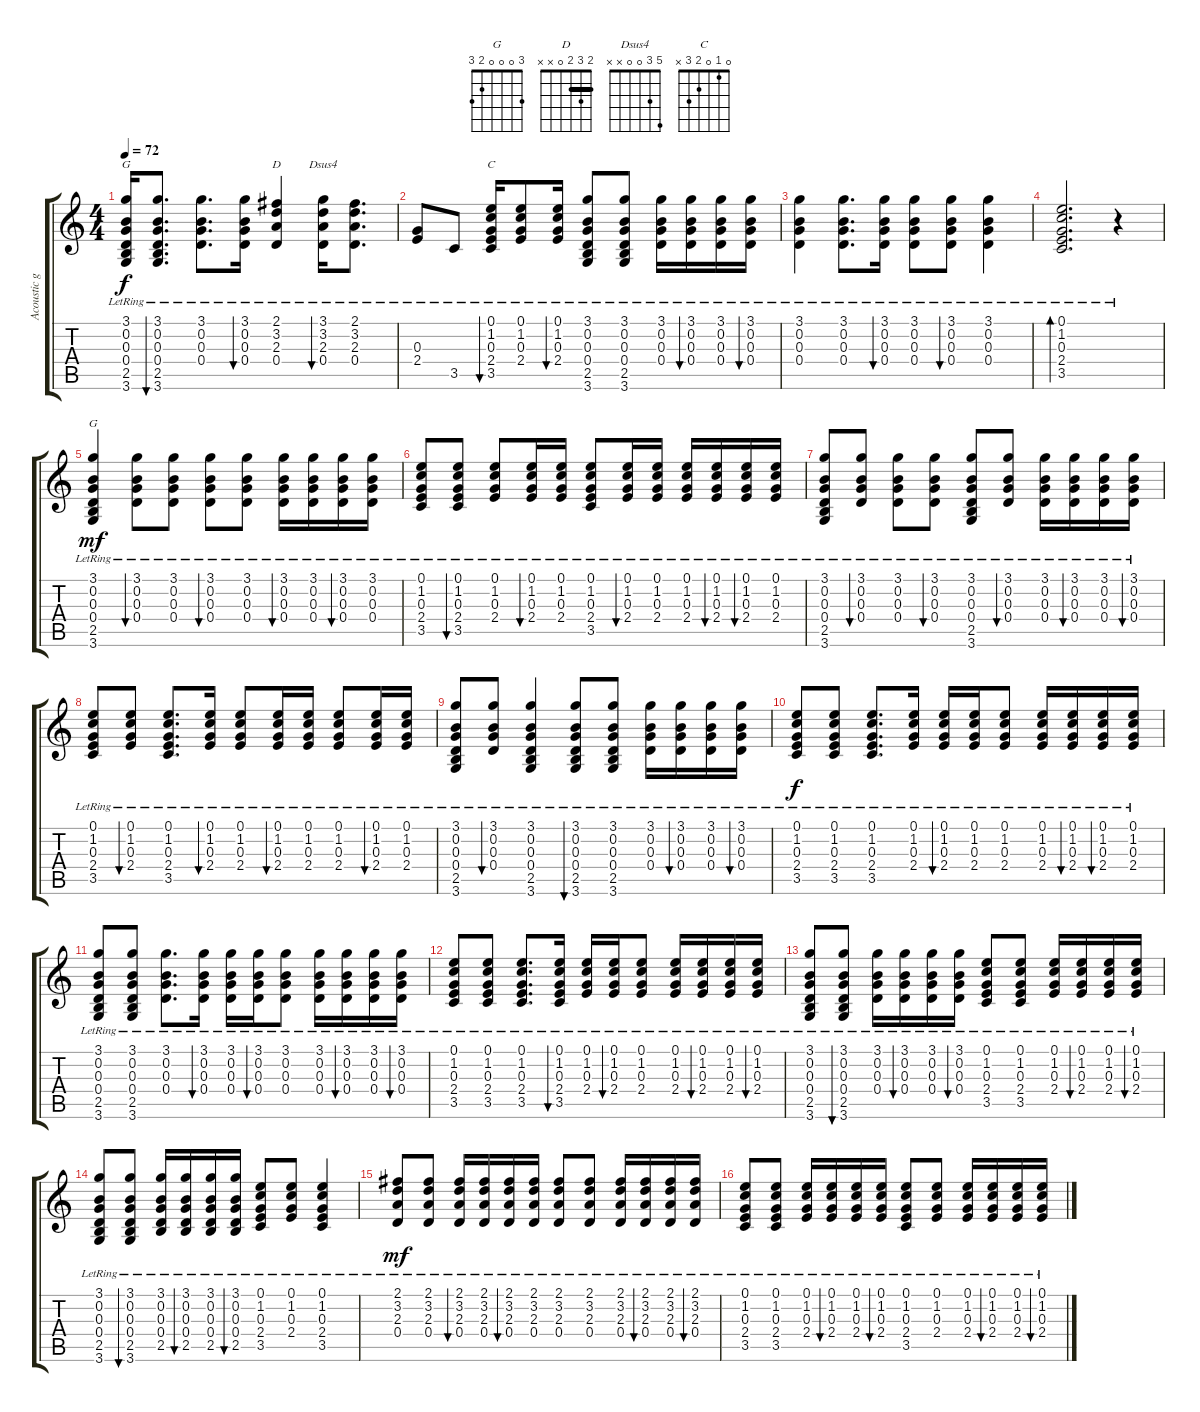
\track ("Acoustic guitar" "Acoustic g") {instrument acousticguitarsteel}
\staff {score tabs}
\tuning (E4 B3 G3 D3 A2 E2) {hide}
\chord ("G" 3 0 0 0 x x)
\chord ("D" 2 3 2 0 x x) {barre 2}
\chord ("Dsus4" 5 3 0 0 x x)
\chord ("C" 0 1 0 2 3 x)
\chord ("G" 3 0 0 0 2 3)
\ts (4 4)
\tempo 72
\clef g2
\ks c
(3.1{lr} 0.2{lr} 0.3{lr} 0.4{lr} 2.5 3.6).16{ch "G" dy f} (3.1{lr} 0.2{lr} 0.3{lr} 0.4{lr} 2.5 3.6).8{d bu 120} (3.1{lr} 0.2{lr} 0.3{lr} 0.4{lr}).8{d} (3.1{lr} 0.2{lr} 0.3{lr} 0.4{lr}).16{bu 120} (2.1{lr} 3.2{lr} 2.3{lr} 0.4{lr}).4{ch "D"} (3.1{lr} 3.2{lr} 2.3{lr} 0.4{lr}).16{bu 120 ch "Dsus4"} (2.1{lr} 3.2{lr} 2.3{lr} 0.4{lr}).8{d} |
(0.3{lr} 2.4{lr}).8 3.5{lr}.8 (0.1{lr} 1.2{lr} 0.3{lr} 2.4{lr} 3.5{lr}).16{bu 120 ch "C"} (0.1{lr} 1.2{lr} 0.3{lr} 2.4{lr}).8 (0.1{lr} 1.2{lr} 0.3{lr} 2.4{lr}).16{bu 120} (3.1{lr} 0.2{lr} 0.3{lr} 0.4{lr} 2.5 3.6).8 (3.1{lr} 0.2{lr} 0.3{lr} 0.4{lr} 2.5 3.6).8 (3.1{lr} 0.2{lr} 0.3{lr} 0.4{lr}).16 (3.1{lr} 0.2{lr} 0.3{lr} 0.4{lr}).16{bu 120} (3.1{lr} 0.2{lr} 0.3{lr} 0.4{lr}).16 (3.1{lr} 0.2{lr} 0.3{lr} 0.4{lr}).16{bu 120} |
(3.1{lr} 0.2{lr} 0.3{lr} 0.4{lr}).4 (3.1{lr} 0.2{lr} 0.3{lr} 0.4{lr}).8{d} (3.1{lr} 0.2{lr} 0.3{lr} 0.4{lr}).16{bu 120} (3.1{lr} 0.2{lr} 0.3{lr} 0.4{lr}).8 (3.1{lr} 0.2{lr} 0.3{lr} 0.4{lr}).8{bu 120} (3.1{lr} 0.2{lr} 0.3{lr} 0.4{lr}).4 |
(0.1{lr} 1.2{lr} 0.3{lr} 2.4{lr} 3.5{lr}).2{d bd 120} r.4 |
(3.1{lr} 0.2{lr} 0.3{lr} 0.4{lr} 2.5 3.6).4{ch "G" dy mf} (3.1{lr} 0.2{lr} 0.3{lr} 0.4{lr}).8{bu 120} (3.1{lr} 0.2{lr} 0.3{lr} 0.4{lr}).8 (3.1{lr} 0.2{lr} 0.3{lr} 0.4{lr}).8{bu 120} (3.1{lr} 0.2{lr} 0.3{lr} 0.4{lr}).8 (3.1{lr} 0.2{lr} 0.3{lr} 0.4{lr}).16{bu 60} (3.1{lr} 0.2{lr} 0.3{lr} 0.4{lr}).16 (3.1{lr} 0.2{lr} 0.3{lr} 0.4{lr}).16{bu 60} (3.1{lr} 0.2{lr} 0.3{lr} 0.4{lr}).16 |
(0.1{lr} 1.2{lr} 0.3{lr} 2.4{lr} 3.5{lr}).8 (0.1{lr} 1.2{lr} 0.3{lr} 2.4{lr} 3.5).8{bu 120} (0.1{lr} 1.2{lr} 0.3{lr} 2.4{lr}).8 (0.1{lr} 1.2{lr} 0.3{lr} 2.4{lr}).16{bu 60} (0.1{lr} 1.2{lr} 0.3{lr} 2.4{lr}).16 (0.1{lr} 1.2{lr} 0.3{lr} 2.4{lr} 3.5{lr}).8 (0.1{lr} 1.2{lr} 0.3{lr} 2.4{lr}).16{bu 60} (0.1{lr} 1.2{lr} 0.3{lr} 2.4{lr}).16 (0.1{lr} 1.2{lr} 0.3{lr} 2.4{lr}).16 (0.1{lr} 1.2{lr} 0.3{lr} 2.4{lr}).16{bu 60} (0.1{lr} 1.2{lr} 0.3{lr} 2.4{lr}).16{bu 60} (0.1{lr} 1.2{lr} 0.3{lr} 2.4{lr}).16 |
(3.1{lr} 0.2{lr} 0.3{lr} 0.4{lr} 2.5 3.6).8 (3.1{lr} 0.2{lr} 0.3{lr} 0.4{lr}).8{bu 120} (3.1{lr} 0.2{lr} 0.3{lr} 0.4{lr}).8 (3.1{lr} 0.2{lr} 0.3{lr} 0.4{lr}).8{bu 120} (3.1{lr} 0.2{lr} 0.3{lr} 0.4{lr} 2.5 3.6).8 (3.1{lr} 0.2{lr} 0.3{lr} 0.4{lr}).8{bu 120} (3.1{lr} 0.2{lr} 0.3{lr} 0.4{lr}).16 (3.1{lr} 0.2{lr} 0.3{lr} 0.4{lr}).16{bu 60} (3.1{lr} 0.2{lr} 0.3{lr} 0.4{lr}).16 (3.1{lr} 0.2{lr} 0.3{lr} 0.4{lr}).16{bu 60} |
(0.1{lr} 1.2{lr} 0.3{lr} 2.4{lr} 3.5{lr}).8 (0.1{lr} 1.2{lr} 0.3{lr} 2.4{lr}).8{bu 120} (0.1{lr} 1.2{lr} 0.3{lr} 2.4{lr} 3.5{lr}).8{d} (0.1{lr} 1.2{lr} 0.3{lr} 2.4{lr}).16{bu 60} (0.1{lr} 1.2{lr} 0.3{lr} 2.4{lr}).8 (0.1{lr} 1.2{lr} 0.3{lr} 2.4{lr}).16{bu 60} (0.1{lr} 1.2{lr} 0.3{lr} 2.4{lr}).16 (0.1{lr} 1.2{lr} 0.3{lr} 2.4{lr}).8 (0.1{lr} 1.2{lr} 0.3{lr} 2.4{lr}).16{bu 60} (0.1{lr} 1.2{lr} 0.3{lr} 2.4{lr}).16 |
(3.1{lr} 0.2{lr} 0.3{lr} 0.4{lr} 2.5{lr} 3.6{lr}).8 (3.1{lr} 0.2{lr} 0.3{lr} 0.4{lr}).8{bu 120} (3.1{lr} 0.2{lr} 0.3{lr} 0.4{lr} 2.5{lr} 3.6{lr}).4 (3.1{lr} 0.2{lr} 0.3{lr} 0.4{lr} 2.5{lr} 3.6{lr}).8{bu 120} (3.1{lr} 0.2{lr} 0.3{lr} 0.4{lr} 2.5{lr} 3.6{lr}).8 (3.1{lr} 0.2{lr} 0.3{lr} 0.4{lr}).16 (3.1{lr} 0.2{lr} 0.3{lr} 0.4{lr}).16{bu 60} (3.1{lr} 0.2{lr} 0.3{lr} 0.4{lr}).16 (3.1{lr} 0.2{lr} 0.3{lr} 0.4{lr}).16{bu 60} |
(0.1{lr} 1.2{lr} 0.3{lr} 2.4{lr} 3.5{lr}).8{dy f} (0.1{lr} 1.2{lr} 0.3{lr} 2.4{lr} 3.5).8 (0.1{lr} 1.2{lr} 0.3{lr} 2.4{lr} 3.5{lr}).8{d} (0.1{lr} 1.2{lr} 0.3{lr} 2.4{lr}).16 (0.1{lr} 1.2{lr} 0.3{lr} 2.4{lr}).16{bu 60} (0.1{lr} 1.2{lr} 0.3{lr} 2.4{lr}).16 (0.1{lr} 1.2{lr} 0.3{lr} 2.4{lr}).8 (0.1{lr} 1.2{lr} 0.3{lr} 2.4{lr}).16 (0.1{lr} 1.2{lr} 0.3{lr} 2.4{lr}).16{bu 60} (0.1{lr} 1.2{lr} 0.3{lr} 2.4{lr}).16{bu 60} (0.1{lr} 1.2{lr} 0.3{lr} 2.4{lr}).16 |
(3.1{lr} 0.2{lr} 0.3{lr} 0.4{lr} 2.5{lr} 3.6{lr}).8 (3.1{lr} 0.2{lr} 0.3{lr} 0.4{lr} 2.5{lr} 3.6{lr}).8 (3.1{lr} 0.2{lr} 0.3{lr} 0.4{lr}).8{d} (3.1{lr} 0.2{lr} 0.3{lr} 0.4{lr}).16{bu 60} (3.1{lr} 0.2{lr} 0.3{lr} 0.4{lr}).16 (3.1{lr} 0.2{lr} 0.3{lr} 0.4{lr}).16{bu 60} (3.1{lr} 0.2{lr} 0.3{lr} 0.4{lr}).8 (3.1{lr} 0.2{lr} 0.3{lr} 0.4{lr}).16 (3.1{lr} 0.2{lr} 0.3{lr} 0.4{lr}).16{bu 60} (3.1{lr} 0.2{lr} 0.3{lr} 0.4{lr}).16 (3.1{lr} 0.2{lr} 0.3{lr} 0.4{lr}).16{bu 60} |
(0.1{lr} 1.2{lr} 0.3{lr} 2.4{lr} 3.5{lr}).8 (0.1{lr} 1.2{lr} 0.3{lr} 2.4{lr} 3.5{lr}).8 (0.1{lr} 1.2{lr} 0.3{lr} 2.4{lr} 3.5{lr}).8{d} (0.1{lr} 1.2{lr} 0.3{lr} 2.4{lr} 3.5{lr}).16{bu 60} (0.1{lr} 1.2{lr} 0.3{lr} 2.4{lr}).16 (0.1{lr} 1.2{lr} 0.3{lr} 2.4{lr}).16{bu 60} (0.1{lr} 1.2{lr} 0.3{lr} 2.4{lr}).8 (0.1{lr} 1.2{lr} 0.3{lr} 2.4{lr}).16 (0.1{lr} 1.2{lr} 0.3{lr} 2.4{lr}).16{bu 60} (0.1{lr} 1.2{lr} 0.3{lr} 2.4{lr}).16 (0.1{lr} 1.2{lr} 0.3{lr} 2.4{lr}).16{bu 60} |
(3.1{lr} 0.2{lr} 0.3{lr} 0.4{lr} 2.5{lr} 3.6{lr}).8 (3.1{lr} 0.2{lr} 0.3{lr} 0.4{lr} 2.5{lr} 3.6{lr}).8{bu 120} (3.1{lr} 0.2{lr} 0.3{lr} 0.4{lr}).16 (3.1{lr} 0.2{lr} 0.3{lr} 0.4{lr}).16{bu 60} (3.1{lr} 0.2{lr} 0.3{lr} 0.4{lr}).16 (3.1{lr} 0.2{lr} 0.3{lr} 0.4{lr}).16{bu 60} (0.1{lr} 1.2{lr} 0.3{lr} 2.4{lr} 3.5{lr}).8 (0.1{lr} 1.2{lr} 0.3{lr} 2.4{lr} 3.5).8 (0.1{lr} 1.2{lr} 0.3{lr} 2.4{lr}).16 (0.1{lr} 1.2{lr} 0.3{lr} 2.4{lr}).16{bu 60} (0.1{lr} 1.2{lr} 0.3{lr} 2.4{lr}).16 (0.1{lr} 1.2{lr} 0.3{lr} 2.4{lr}).16{bu 60} |
(3.1{lr} 0.2{lr} 0.3{lr} 0.4{lr} 2.5{lr} 3.6{lr}).8 (3.1{lr} 0.2{lr} 0.3{lr} 0.4{lr} 2.5{lr} 3.6{lr}).8{bu 120} (3.1{lr} 0.2{lr} 0.3{lr} 0.4{lr} 2.5{lr}).16 (3.1{lr} 0.2{lr} 0.3{lr} 0.4{lr} 2.5{lr}).16{bu 60} (3.1{lr} 0.2{lr} 0.3{lr} 0.4{lr} 2.5{lr}).16 (3.1{lr} 0.2{lr} 0.3{lr} 0.4{lr} 2.5{lr}).16{bu 60} (0.1{lr} 1.2{lr} 0.3{lr} 2.4{lr} 3.5{lr}).8 (0.1{lr} 1.2{lr} 0.3{lr} 2.4{lr}).8 (0.1{lr} 1.2{lr} 0.3{lr} 2.4{lr} 3.5{lr}).4 |
(2.1{lr} 3.2{lr} 2.3{lr} 0.4{lr}).8{dy mf} (2.1{lr} 3.2{lr} 2.3{lr} 0.4{lr}).8 (2.1{lr} 3.2{lr} 2.3{lr} 0.4{lr}).16{bu 60} (2.1{lr} 3.2{lr} 2.3{lr} 0.4{lr}).16 (2.1{lr} 3.2{lr} 2.3{lr} 0.4{lr}).16{bu 60} (2.1{lr} 3.2{lr} 2.3{lr} 0.4{lr}).16 (2.1{lr} 3.2{lr} 2.3{lr} 0.4{lr}).8 (2.1{lr} 3.2{lr} 2.3{lr} 0.4{lr}).8 (2.1{lr} 3.2{lr} 2.3{lr} 0.4{lr}).16 (2.1{lr} 3.2{lr} 2.3{lr} 0.4{lr}).16{bu 60} (2.1{lr} 3.2{lr} 2.3{lr} 0.4{lr}).16 (2.1{lr} 3.2{lr} 2.3{lr} 0.4{lr}).16{bu 60} |
(0.1{lr} 1.2{lr} 0.3{lr} 2.4{lr} 3.5{lr}).8 (0.1{lr} 1.2{lr} 0.3{lr} 2.4{lr} 3.5).8 (0.1{lr} 1.2{lr} 0.3{lr} 2.4{lr}).16 (0.1{lr} 1.2{lr} 0.3{lr} 2.4{lr}).16{bu 60} (0.1{lr} 1.2{lr} 0.3{lr} 2.4{lr}).16 (0.1{lr} 1.2{lr} 0.3{lr} 2.4{lr}).16{bu 60} (0.1{lr} 1.2{lr} 0.3{lr} 2.4{lr} 3.5{lr}).8 (0.1{lr} 1.2{lr} 0.3{lr} 2.4{lr}).8 (0.1{lr} 1.2{lr} 0.3{lr} 2.4{lr}).16 (0.1{lr} 1.2{lr} 0.3{lr} 2.4{lr}).16{bu 60} (0.1{lr} 1.2{lr} 0.3{lr} 2.4{lr}).16 (0.1{lr} 1.2{lr} 0.3{lr} 2.4{lr}).16{bu 60}
